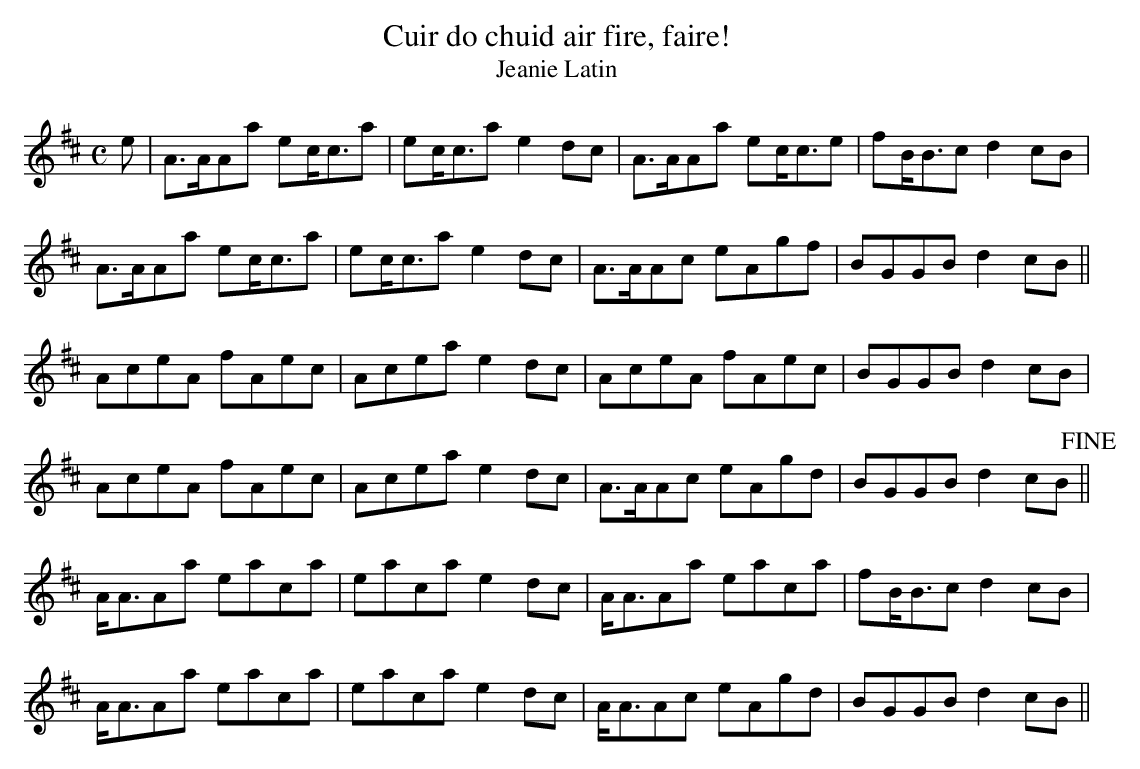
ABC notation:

X:1
T:Cuir do chuid air fire, faire!
T:Jeanie Latin
M:C
L:1/8
K:Amix
e|A>AAa ec<ca|ec<ca e2 dc|A>AAa ec<ce|fB<Bc d2 cB|
A>AAa ec<ca|ec<ca e2 dc|A>AAc eAgf|BGGB d2 cB||
AceA fAec|Acea e2 dc|AceA fAec|BGGB d2 cB|
AceA fAec|Acea e2 dc|A>AAc eAgd|BGGB d2 cB!fine!||
A<AAa eaca|eaca e2 dc|A<AAa eaca|fB<Bc d2 cB|
A<AAa eaca|eaca e2 dc|A<AAc eAgd|BGGB d2 cB||
